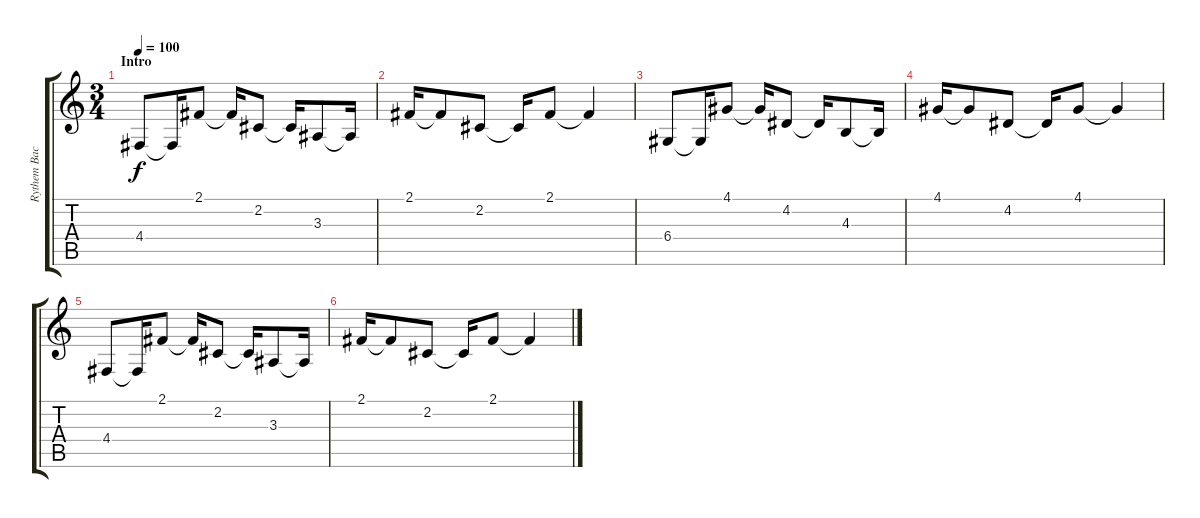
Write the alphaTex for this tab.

\track ("Rythem Back Ground" "Rythem Bac") {instrument lead6voice}
\staff {score tabs}
\tuning (E4 B3 G3 D3 A2 E2) {hide}
\ts (3 4)
\section ("" "Intro")
\tempo 100
\clef g2
\ks c
4.4.8{dy f volume 8 instrument electricguitarclean} 4.4{t}.16 2.1.8 2.1{t}.16 2.2.8 2.2{t}.16 3.3.8 3.3{t}.16 |
2.1.16 2.1{t}.8 2.2.8 2.2{t}.16 2.1.8 2.1{t}.4 |
6.4.8 6.4{t}.16 4.1.8 4.1{t}.16 4.2.8 4.2{t}.16 4.3.8 4.3{t}.16 |
4.1.16 4.1{t}.8 4.2.8 4.2{t}.16 4.1.8 4.1{t}.4 |
4.4.8 4.4{t}.16 2.1.8 2.1{t}.16 2.2.8 2.2{t}.16 3.3.8 3.3{t}.16 |
2.1.16 2.1{t}.8 2.2.8 2.2{t}.16 2.1.8 2.1{t}.4
